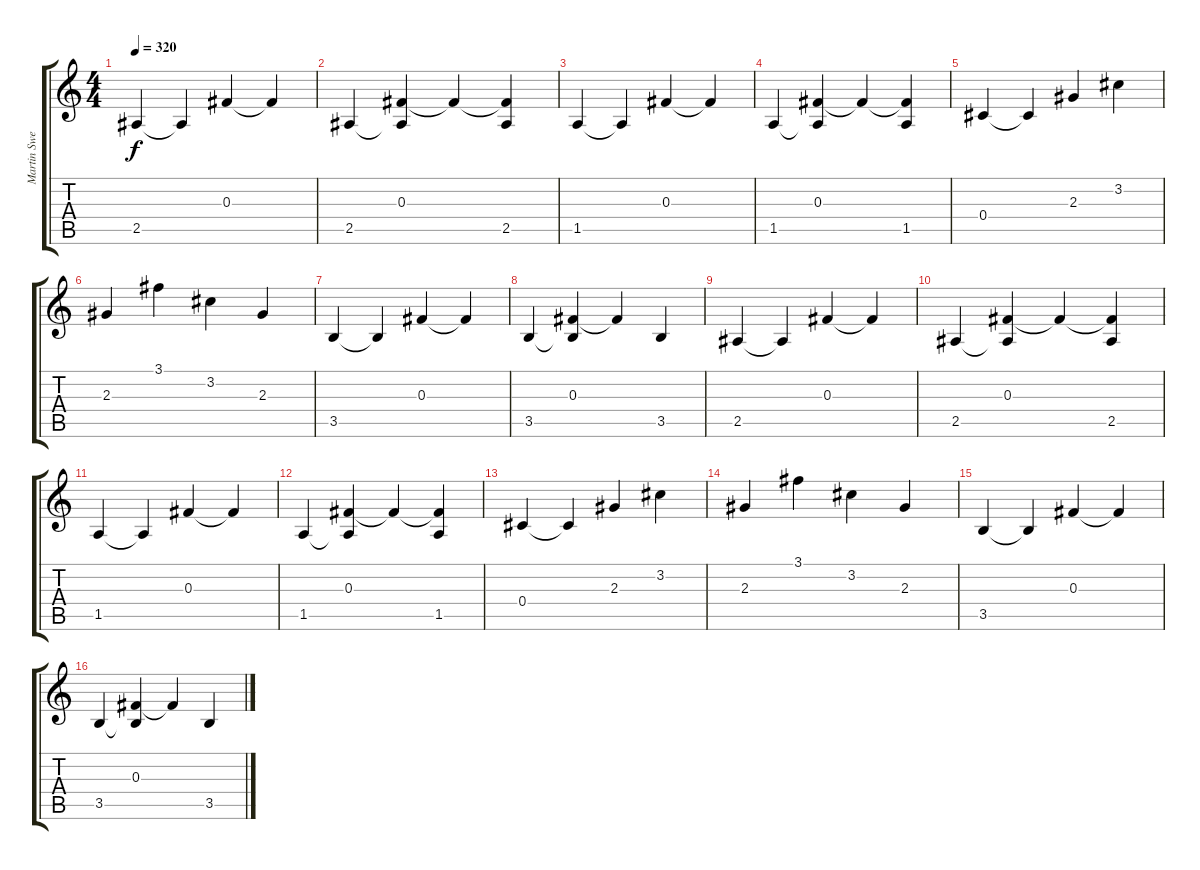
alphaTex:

\track ("Martin Sweet (Clean Guitar)" "Martin Swe") {instrument electricguitarjazz}
\staff {score tabs}
\tuning (Eb4 Bb3 Gb3 Db3 Ab2 Eb2) {hide}
\ts (4 4)
\tempo 320
\clef g2
\ks c
2.5.4{dy f} 2.5{t}.4 0.3.4 0.3{t}.4 |
2.5.4 (0.3 2.5{t}).4 0.3{t}.4 (0.3{t} 2.5).4 |
1.5.4 1.5{t}.4 0.3.4 0.3{t}.4 |
1.5.4 (0.3 1.5{t}).4 0.3{t}.4 (0.3{t} 1.5).4 |
0.4.4 0.4{t}.4 2.3.4 3.2.4 |
2.3.4 3.1.4 3.2.4 2.3.4 |
3.5.4 3.5{t}.4 0.3.4 0.3{t}.4 |
3.5.4 (0.3 3.5{t}).4 0.3{t}.4 3.5.4 |
2.5.4 2.5{t}.4 0.3.4 0.3{t}.4 |
2.5.4 (0.3 2.5{t}).4 0.3{t}.4 (0.3{t} 2.5).4 |
1.5.4 1.5{t}.4 0.3.4 0.3{t}.4 |
1.5.4 (0.3 1.5{t}).4 0.3{t}.4 (0.3{t} 1.5).4 |
0.4.4 0.4{t}.4 2.3.4 3.2.4 |
2.3.4 3.1.4 3.2.4 2.3.4 |
3.5.4 3.5{t}.4 0.3.4 0.3{t}.4 |
3.5.4 (0.3 3.5{t}).4 0.3{t}.4 3.5.4
